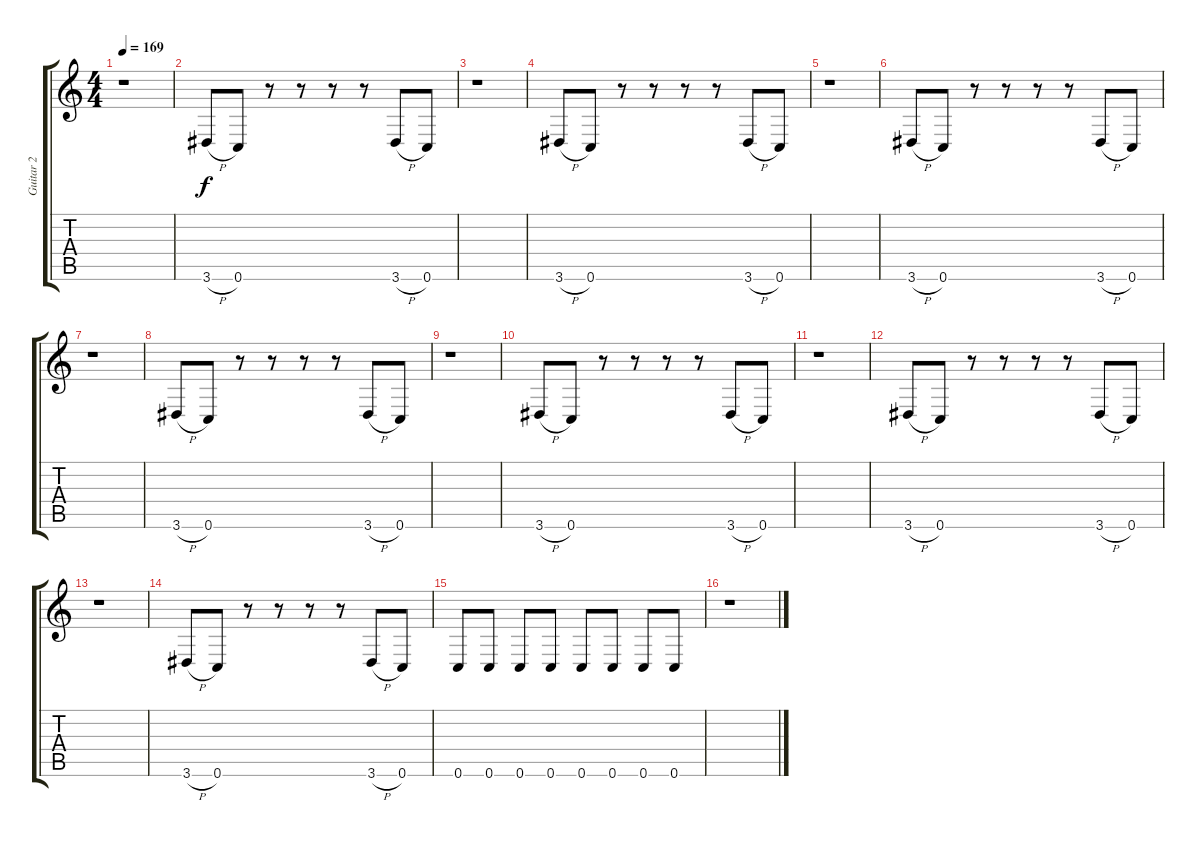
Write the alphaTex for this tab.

\track ("Guitar 2" "Guitar 2") {instrument distortionguitar}
\staff {score tabs}
\tuning (D4 A3 F3 C3 G2 C2) {hide}
\ts (4 4)
\tempo 169
\clef g2
\ks c
r.1{dy f} |
3.6{h}.8 0.6.8 r.8 r.8 r.8 r.8 3.6{h}.8 0.6.8 |
r.1 |
3.6{h}.8 0.6.8 r.8 r.8 r.8 r.8 3.6{h}.8 0.6.8 |
r.1 |
3.6{h}.8 0.6.8 r.8 r.8 r.8 r.8 3.6{h}.8 0.6.8 |
r.1 |
3.6{h}.8 0.6.8 r.8 r.8 r.8 r.8 3.6{h}.8 0.6.8 |
r.1 |
3.6{h}.8 0.6.8 r.8 r.8 r.8 r.8 3.6{h}.8 0.6.8 |
r.1 |
3.6{h}.8 0.6.8 r.8 r.8 r.8 r.8 3.6{h}.8 0.6.8 |
r.1 |
3.6{h}.8 0.6.8 r.8 r.8 r.8 r.8 3.6{h}.8 0.6.8 |
0.6.8 0.6.8 0.6.8 0.6.8 0.6.8 0.6.8 0.6.8 0.6.8 |
r.1
